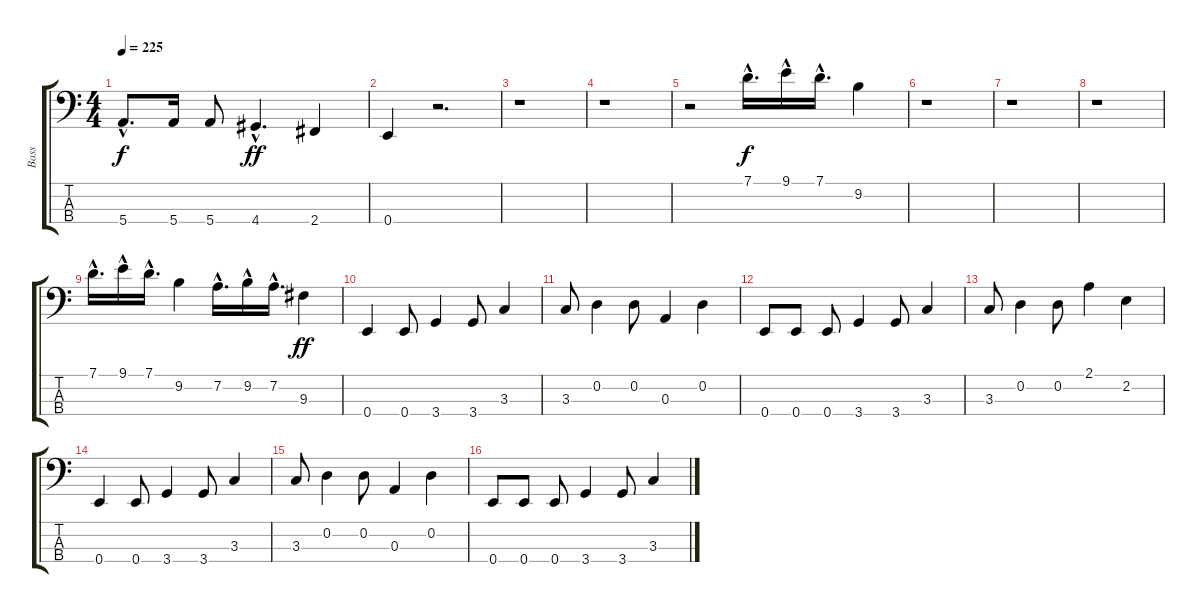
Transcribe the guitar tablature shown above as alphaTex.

\track ("Bass" "Bass") {instrument electricbasspick}
\staff {score tabs}
\tuning (G2 D2 A1 E1) {hide}
\ts (4 4)
\tempo 225
\clef f4
\ks c
5.4{hac}.8{d dy f} 5.4.16 5.4.8 4.4{hac}.4{d dy ff} 2.4.4 |
0.4.4 r.2{d} |
r.1 |
r.1 |
r.2 7.1{hac}.16{d dy f} 9.1{hac}.16 7.1{hac}.16{d} 9.2.4 |
r.1 |
r.1 |
r.1 |
7.1{hac}.16{d} 9.1{hac}.16 7.1{hac}.16{d} 9.2.4 7.2{hac}.16{d} 9.2{hac}.16 7.2{hac}.16{d} 9.3.4{dy ff} |
0.4.4 0.4.8 3.4.4 3.4.8 3.3.4 |
3.3.8 0.2.4 0.2.8 0.3.4 0.2.4 |
0.4.8 0.4.8 0.4.8 3.4.4 3.4.8 3.3.4 |
3.3.8 0.2.4 0.2.8 2.1.4 2.2.4 |
0.4.4 0.4.8 3.4.4 3.4.8 3.3.4 |
3.3.8 0.2.4 0.2.8 0.3.4 0.2.4 |
0.4.8 0.4.8 0.4.8 3.4.4 3.4.8 3.3.4
